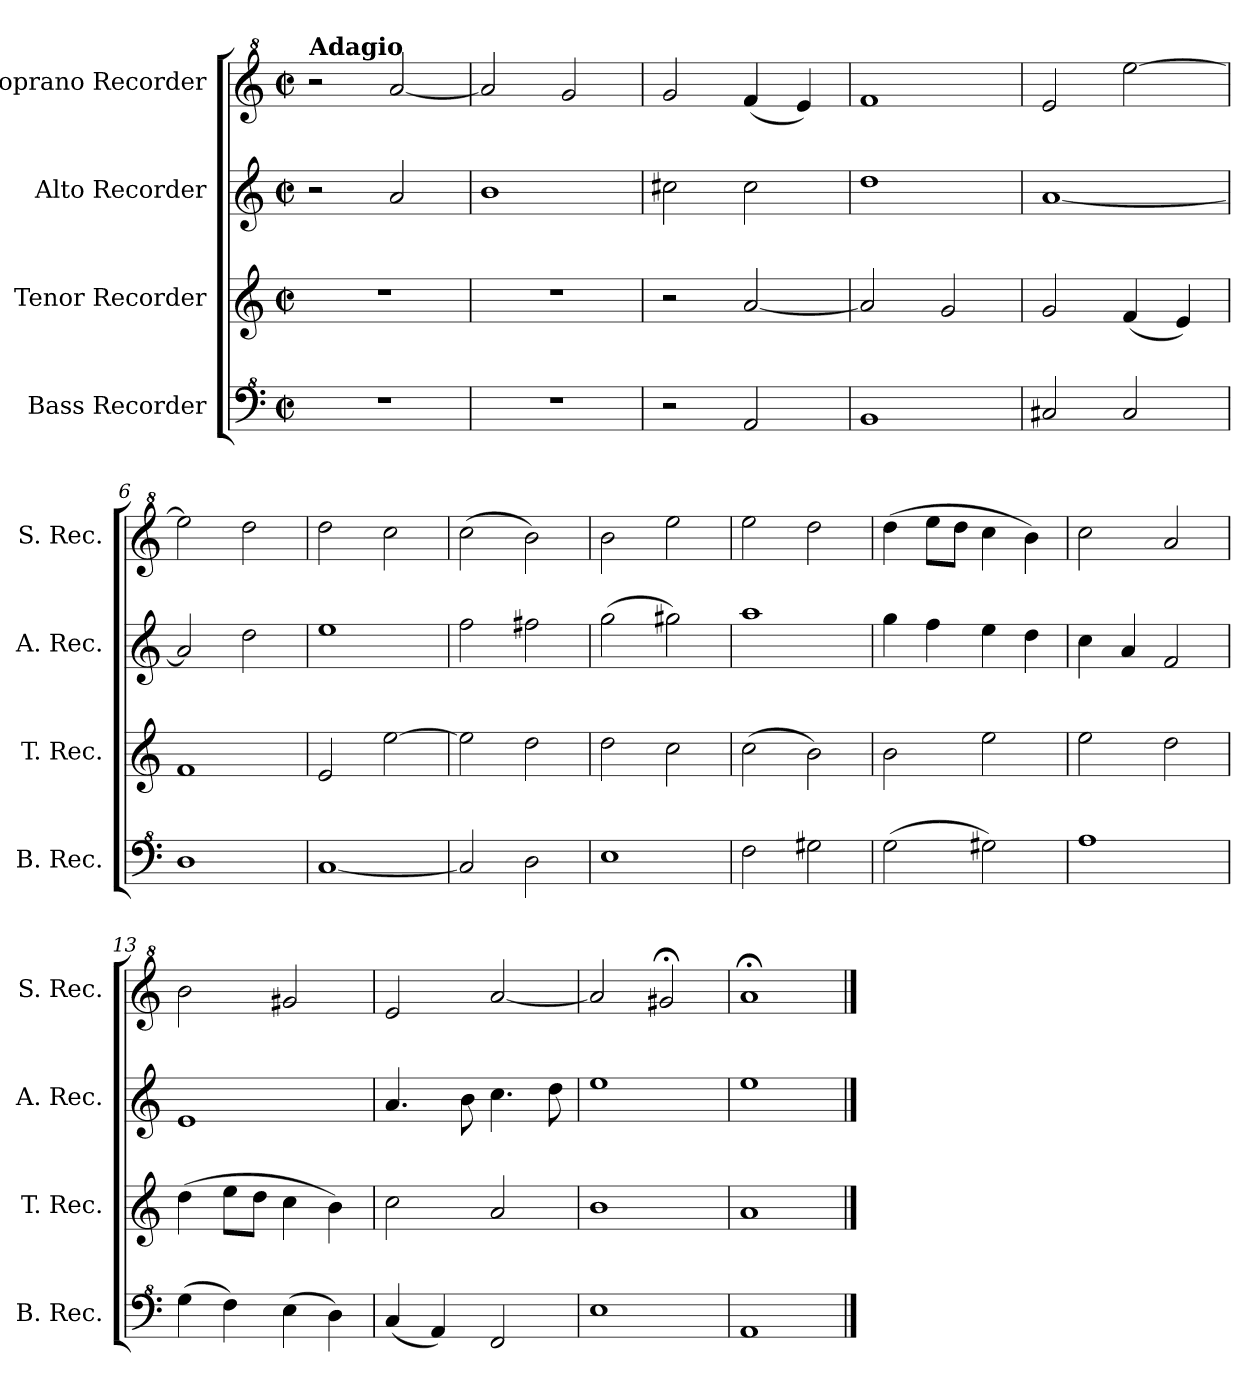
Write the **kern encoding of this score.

**kern	**kern	**kern	**kern
*part4	*part3	*part2	*part1
*staff4	*staff3	*staff2	*staff1
*I"Bass Recorder	*I"Tenor Recorder	*I"Alto Recorder	*I"Soprano Recorder
*I'B. Rec.	*I'T. Rec.	*I'A. Rec.	*I'S. Rec.
*clefF^4	*clefG2	*clefG2	*clefG^2
*k[]	*k[]	*k[]	*k[]
*M2/2	*M2/2	*M2/2	*M2/2
*met(c|)	*met(c|)	*met(c|)	*met(c|)
=1	=1	=1	=1
!	!	!	!LO:TX:a:B:t=Adagio
1r	1r	2r	2r
.	.	2a/	[2aa/
=2	=2	=2	=2
1r	1r	1b	2aa/]
.	.	.	2gg/
=3	=3	=3	=3
2r	2r	2cc#X\	2gg/
2A/	[2a/	2cc#\	(<4ff/
.	.	.	4ee/)
=4	=4	=4	=4
1B	2a/]	1dd	1ff
.	2g/	.	.
=5	=5	=5	=5
2c#X/	2g/	[1a	2ee/
2c#/	(<4f/	.	[2eee\
.	4e/)	.	.
=6	=6	=6	=6
1d	1f	2a/]	2eee\]
.	.	2dd\	2ddd\
!!LO:LB:g=z
=7	=7	=7	=7
[1c	2e/	1ee	2ddd\
.	[2ee\	.	2ccc\
=8	=8	=8	=8
2c/]	2ee\]	2ff\	(>2ccc\
2d\	2dd\	2ff#X\	2bb\)
=9	=9	=9	=9
1e	2dd\	(>2gg\	2bb\
.	2cc\	2gg#X\)	2eee\
=10	=10	=10	=10
2f\	(>2cc\	1aa	2eee\
2g#X\	2b\)	.	2ddd\
=11	=11	=11	=11
(>2g\	2b\	4gg\	(>4ddd\
.	.	4ff\	8eee\L
.	.	.	8ddd\J
2g#X\)	2ee\	4ee\	4ccc\
.	.	4dd\	4bb\)
!!LO:LB:g=z
=12	=12	=12	=12
1a	2ee\	4cc\	2ccc\
.	.	4a/	.
.	2dd\	2f/	2aa/
=13	=13	=13	=13
(>4g\	(>4dd\	1e	2bb\
4f\)	8ee\L	.	.
.	8dd\J	.	.
(>4e\	4cc\	.	2gg#X/
4d\)	4b\)	.	.
=14	=14	=14	=14
(<4c/	2cc\	4.a/	2ee/
4A/)	.	.	.
.	.	8b\	.
2F/	2a/	4.cc\	[2aa/
.	.	8dd\	.
=15	=15	=15	=15
1e	1b	1ee	2aa/]
.	.	.	2gg#X;</
=16	=16	=16	=16
1A	1a	1ee	1aa;<
==	==	==	==
*-	*-	*-	*-
